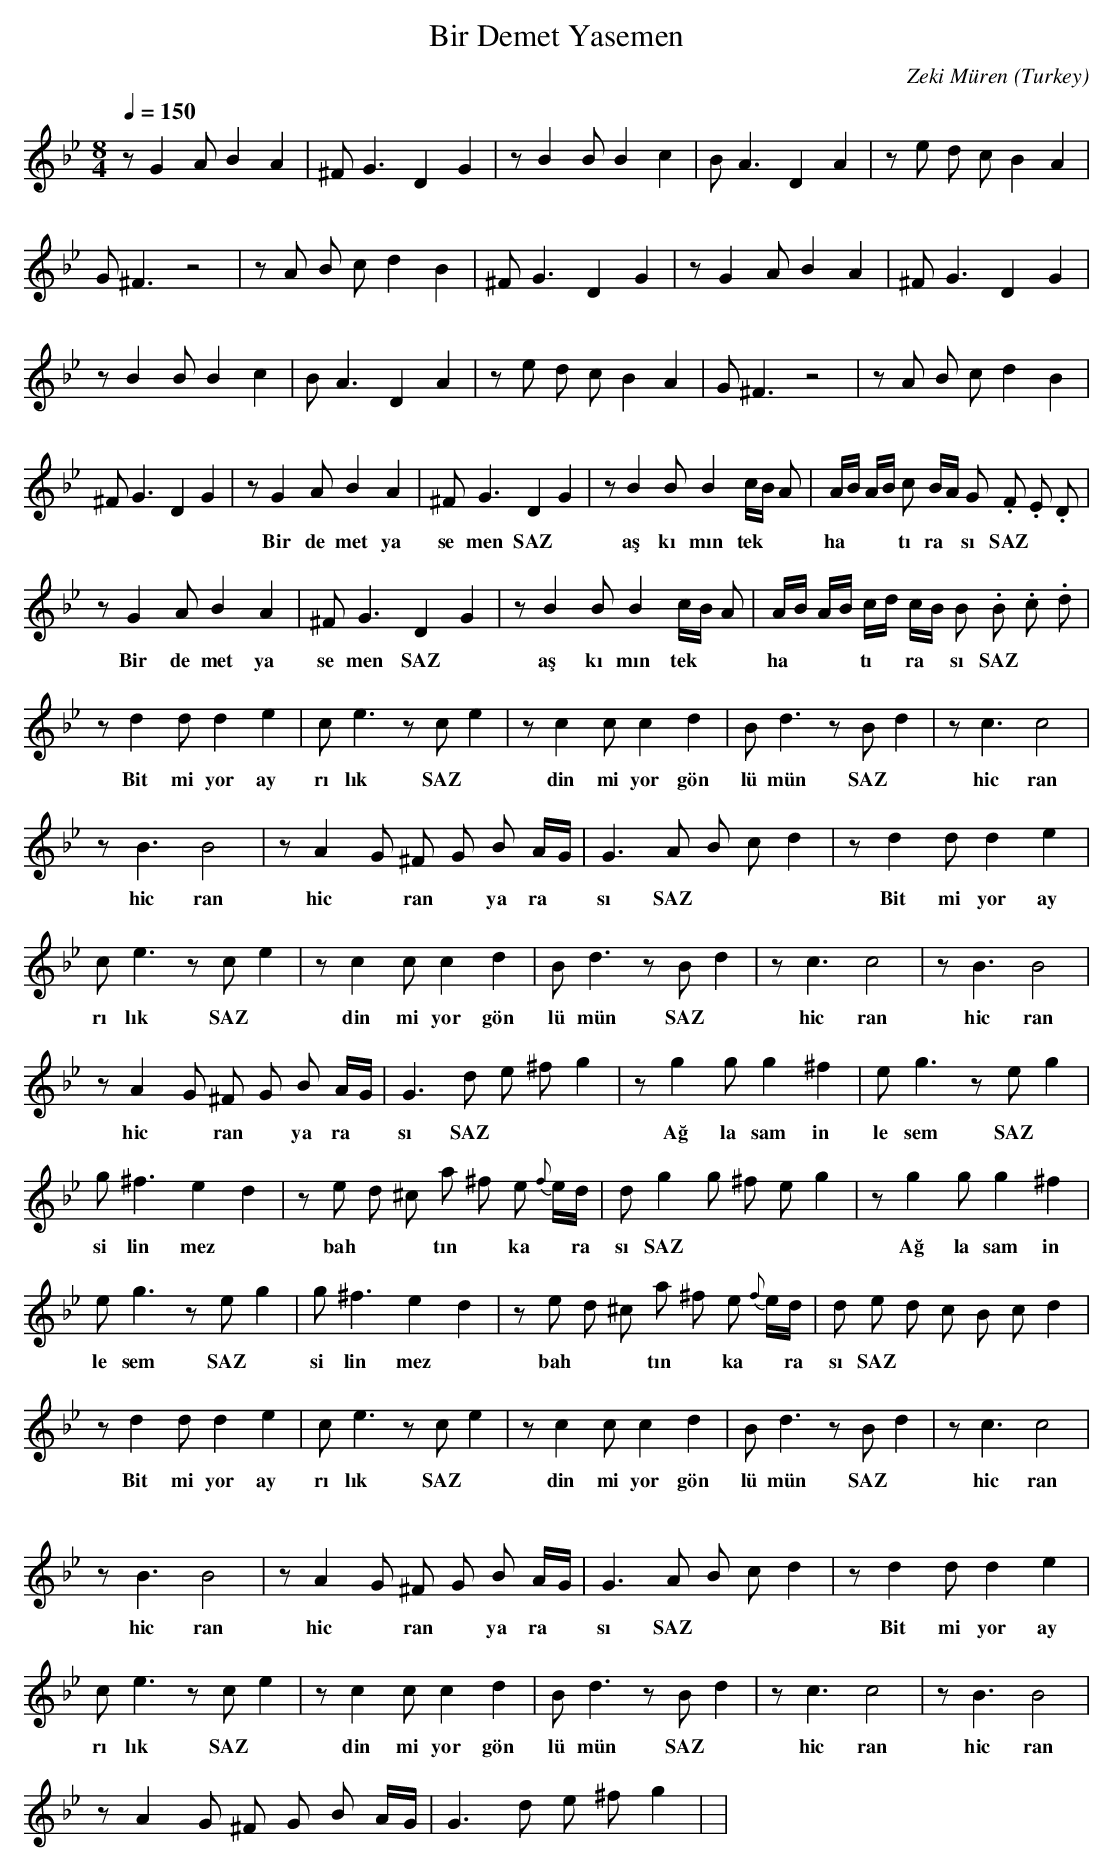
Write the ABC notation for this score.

X:1
T: Bir Demet Yasemen
C: Zeki Müren
O: Turkey
M: 8/4
L: 1/16
K: C _B _e
Q: 1/4=150
z2 G4 A2 B4 A4  | ^F2 G6 D4 G4  | z2 B4 B2 B4 c4  | \
w:   |   |   |
B2 A6 D4 A4  | z2 e2 d2 c2 B4 A4  |
w:   |   |
G2 ^F6 z8  | z2 A2 B2 c2 d4 B4  | ^F2 G6 D4 G4  | \
w:   |   |   |
z2 G4 A2 B4 A4  | ^F2 G6 D4 G4  |
w:   |   |
z2 B4 B2 B4 c4  | B2 A6 D4 A4  | z2 e2 d2 c2 B4 A4  | \
w:   |   |   |
G2 ^F6 z8  | z2 A2 B2 c2 d4 B4  |
w:   |   |
^F2 G6 D4 G4  | z2 G4 A2 B4 A4  | ^F2 G6 D4 G4  | \
w:   |  Bir  de met  ya  |  se men  SAZ  |
z2 B4 B2 B4 cB A2  | AB AB c2 BA G2 .F2 .E2 .D2  |
w:  aş kı mın  tek   |  ha *  *  *  tı ra *  sı  SAZ  |
z2 G4 A2 B4 A4  | ^F2 G6 D4 G4  | z2 B4 B2 B4 cB A2  | \
w:  Bir  de met  ya  |  se men  SAZ  |  aş kı mın  tek   |
AB AB cd cB B2 .B2 .c2 .d2  |
w:  ha *  *  *  tı *  ra *  sı  SAZ  |
z2 d4 d2 d4 e4  | c2 e6 z2 c2 e4  | z2 c4 c2 c4 d4  | \
w:  Bit mi yor  ay  |  rı lık  SAZ  |  din mi yor  gön  |
B2 d6 z2 B2 d4  | z2 c6 c8  |
w:  lü mün  SAZ  |  hic ran   |
z2 B6 B8  | z2 A4 G2 ^F2 G2 B2 AG  | \
w:  hic ran   |  hic *  ran  *  ya ra  |
G6 A2 B2 c2 d4  | z2 d4 d2 d4 e4  |
w:  sı   SAZ  |  Bit mi yor  ay  |
c2 e6 z2 c2 e4  | z2 c4 c2 c4 d4  | B2 d6 z2 B2 d4  | \
w:  rı lık  SAZ  |  din mi yor  gön  |  lü mün  SAZ  |
z2 c6 c8  | z2 B6 B8  |
w:  hic ran   |  hic ran   |
z2 A4 G2 ^F2 G2 B2 AG  | G6 d2 e2 ^f2 g4  | \
w:  hic *  ran  *  ya ra  |  sı   SAZ  |
z2 g4 g2 g4 ^f4  | e2 g6 z2 e2 g4  |
w:  Ağ la sam  in  |  le sem  SAZ  |
g2 ^f6 e4 d4  | z2 e2 d2 ^c2 a2 ^f2 e2 {f}ed  | \
w:  si lin mez   |  bah *  *  tın  *  ka *  ra  |
d2 g4 g2 ^f2 e2 g4  | z2 g4 g2 g4 ^f4  |
w:  sı   SAZ  |  Ağ la sam  in  |
e2 g6 z2 e2 g4  | g2 ^f6 e4 d4  | z2 e2 d2 ^c2 a2 ^f2 e2 {f}ed  | \
w:  le sem  SAZ  |  si lin mez   |  bah *  *  tın  *  ka *  ra  |
d2 e2 d2 c2 B2 c2 d4  |
w:  sı   SAZ  |
z2 d4 d2 d4 e4  | c2 e6 z2 c2 e4  | z2 c4 c2 c4 d4  | \
w:  Bit mi yor  ay  |  rı lık  SAZ  |  din mi yor  gön  |
B2 d6 z2 B2 d4  | z2 c6 c8  |
w:  lü mün  SAZ  |  hic ran   |
z2 B6 B8  | z2 A4 G2 ^F2 G2 B2 AG  | \
w:  hic ran   |  hic *  ran  *  ya ra  |
G6 A2 B2 c2 d4  | z2 d4 d2 d4 e4  |
w:  sı   SAZ  |  Bit mi yor  ay  |
c2 e6 z2 c2 e4  | z2 c4 c2 c4 d4  | B2 d6 z2 B2 d4  | \
w:  rı lık  SAZ  |  din mi yor  gön  |  lü mün  SAZ  |
z2 c6 c8  | z2 B6 B8  |
w:  hic ran   |  hic ran   |
z2 A4 G2 ^F2 G2 B2 AG  | G6 d2 e2 ^f2 g4  | |
